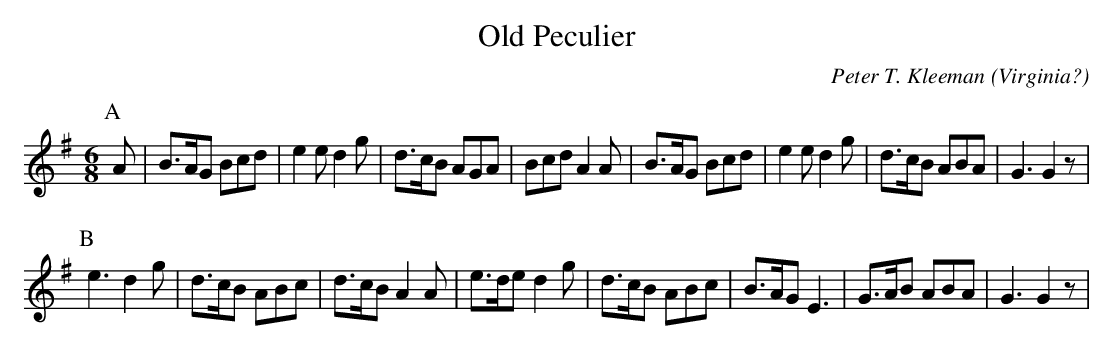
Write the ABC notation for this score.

X:1
T:Old Peculier
M:6/8
C:Peter T. Kleeman
O:Virginia?
K:G
P:A
A  | B>AG Bcd | e2e  d2g | d>cB AGA | Bcd  A2A  |\
     B>AG Bcd | e2e  d2g | d>cB ABA | G3   G2 z |
P:B
     e3   d2g | d>cB ABc | d>cB A2A | e>de d2g  |\
     d>cB ABc | B>AG E3  | G>AB ABA | G3   G2 z |
